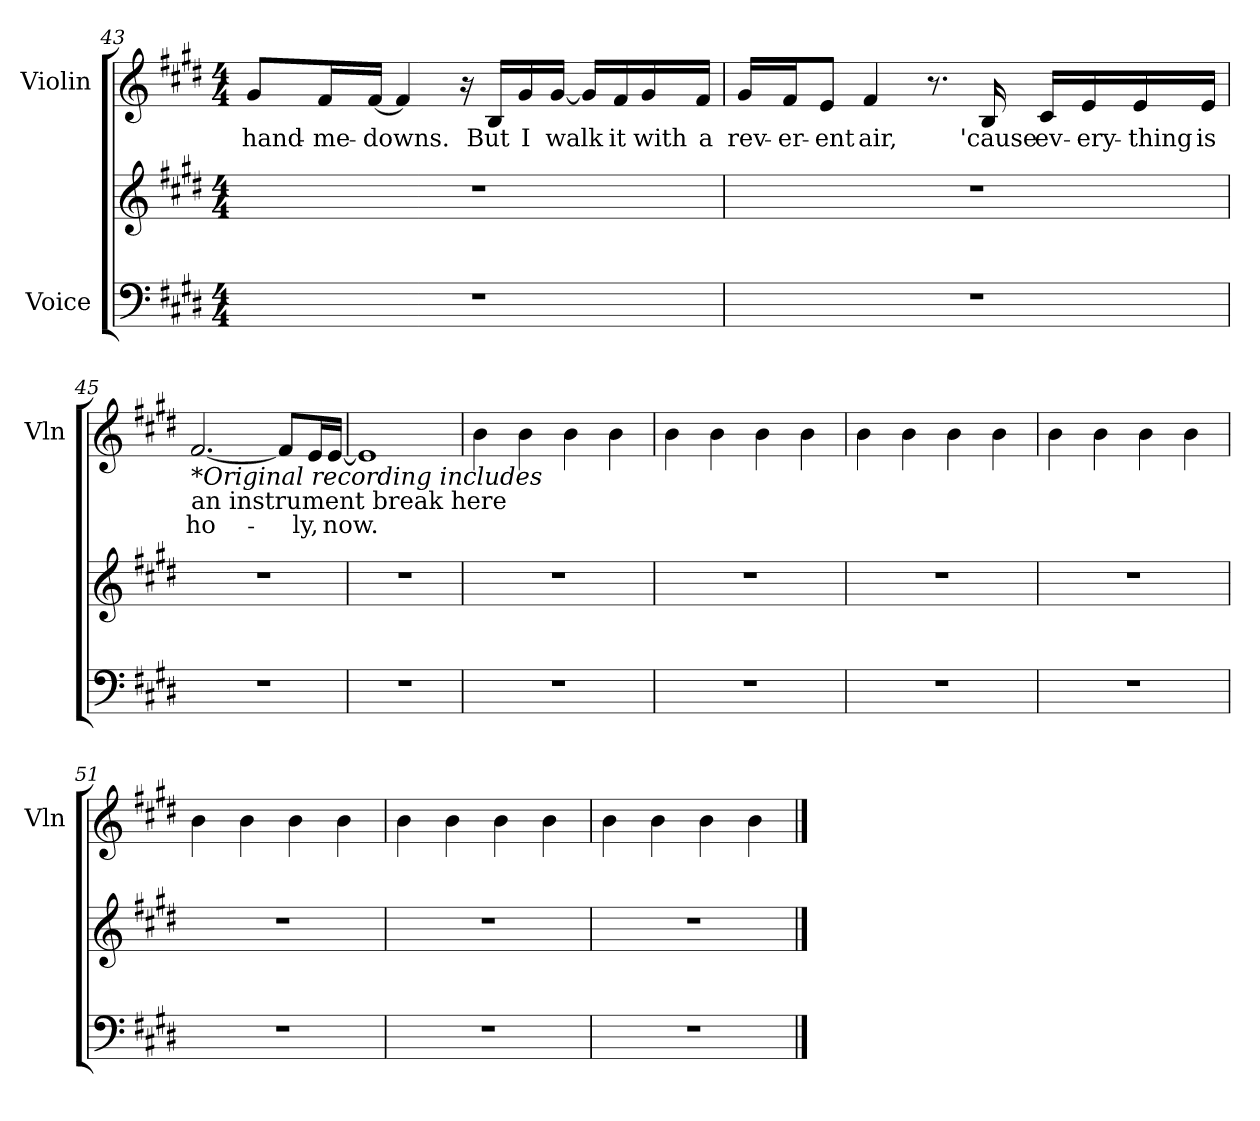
**kern	**kern	**kern	**text
*part2	*part2	*part1	*part1
*staff3	*staff2	*staff1	*staff1
*I"Voice	*	*I"Violin	*
*	*	*I'Vln	*
!!LO:LB:g=z
*clefF4	*clefG2	*clefG2	*
*k[f#c#g#d#]	*k[f#c#g#d#]	*k[f#c#g#d#]	*
*E:	*E:	*E:	*
*M4/4	*M4/4	*M4/4	*
=43	=43	=43	=43
!	!	!	!LO:LY:b
1r	1r	8g#/L	hand-
!	!	!	!LO:LY:b
.	.	16f#/L	-me-
!	!	!	!LO:LY:b
.	.	[<16f#/JJ	-downs.
.	.	4f#/]	.
.	.	16r	.
!	!	!	!LO:LY:b
.	.	16B/LL	But
!	!	!	!LO:LY:b
.	.	16g#/	I
!	!	!	!LO:LY:b
.	.	[<16g#/JJ	walk
.	.	16g#/LL]	.
!	!	!	!LO:LY:b
.	.	16f#/	it
!	!	!	!LO:LY:b
.	.	16g#/	with
!	!	!	!LO:LY:b
.	.	16f#/JJ	a
=44	=44	=44	=44
!	!	!	!LO:LY:b
1r	1r	16g#/LL	rev-
!	!	!	!LO:LY:b
.	.	16f#/J	-er-
!	!	!	!LO:LY:b
.	.	8e/J	-ent
!	!	!	!LO:LY:b
.	.	4f#/	air,
.	.	8.r	.
!	!	!	!LO:LY:b
.	.	16B/	'cause
!	!	!	!LO:LY:b
.	.	16c#/LL	ev-
!	!	!	!LO:LY:b
.	.	16e/	-ery-
!	!	!	!LO:LY:b
.	.	16e/	-thing
!	!	!	!LO:LY:b
.	.	16e/JJ	is
!!LO:LB:g=z
=45	=45	=45	=45
!	!	!LO:TX:b:i:t=*Original recording includes	!
!	!	!LO:TX:b:t=an instrument break here	!
!	!	!	!LO:LY:b
1r	1r	[<2.f#/	ho-
.	.	8f#/L]	.
!	!	!	!LO:LY:b
.	.	16e/L	-ly,
!	!	!	!LO:LY:b
.	.	[<16e/JJ	now.
=46	=46	=46	=46
1r	1r	1e]	.
=47	=47	=47	=47
1r	1r	4b	.
.	.	4b	.
.	.	4b	.
.	.	4b	.
=48	=48	=48	=48
1r	1r	4b	.
.	.	4b	.
.	.	4b	.
.	.	4b	.
=49	=49	=49	=49
1r	1r	4b	.
.	.	4b	.
.	.	4b	.
.	.	4b	.
=50	=50	=50	=50
1r	1r	4b	.
.	.	4b	.
.	.	4b	.
.	.	4b	.
=51	=51	=51	=51
1r	1r	4b	.
.	.	4b	.
.	.	4b	.
.	.	4b	.
=52	=52	=52	=52
1r	1r	4b	.
.	.	4b	.
.	.	4b	.
.	.	4b	.
=53	=53	=53	=53
1r	1r	4b	.
.	.	4b	.
.	.	4b	.
.	.	4b	.
==	==	==	==
*-	*-	*-	*-
